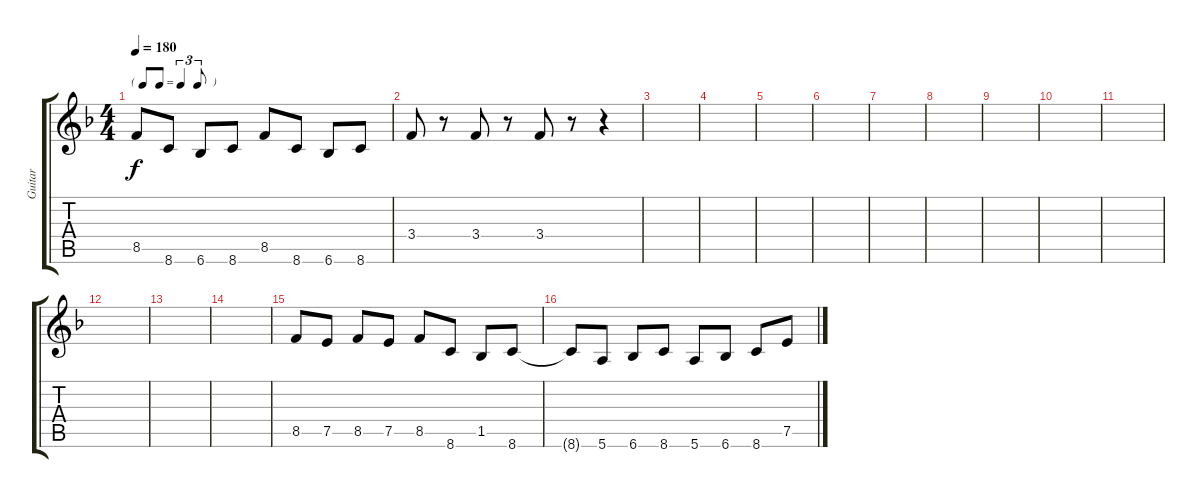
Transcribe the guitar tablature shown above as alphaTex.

\track ("Guitar" "Guitar") {instrument overdrivenguitar}
\staff {score tabs}
\tuning (E4 B3 G3 D3 A2 E2) {hide}
\ts (4 4)
\tf triplet8th
\tempo 180
\clef g2
\ks f
8.5.8{dy f} 8.6.8 6.6.8 8.6.8 8.5.8 8.6.8 6.6.8 8.6.8 |
3.4.8 r.8 3.4.8 r.8 3.4.8 r.8 r.4 |
|
|
|
|
|
|
|
|
|
|
|
|
8.5.8 7.5.8 8.5.8 7.5.8 8.5.8 8.6.8 1.5.8 8.6.8 |
8.6{t}.8 5.6.8 6.6.8 8.6.8 5.6.8 6.6.8 8.6.8 7.5.8
